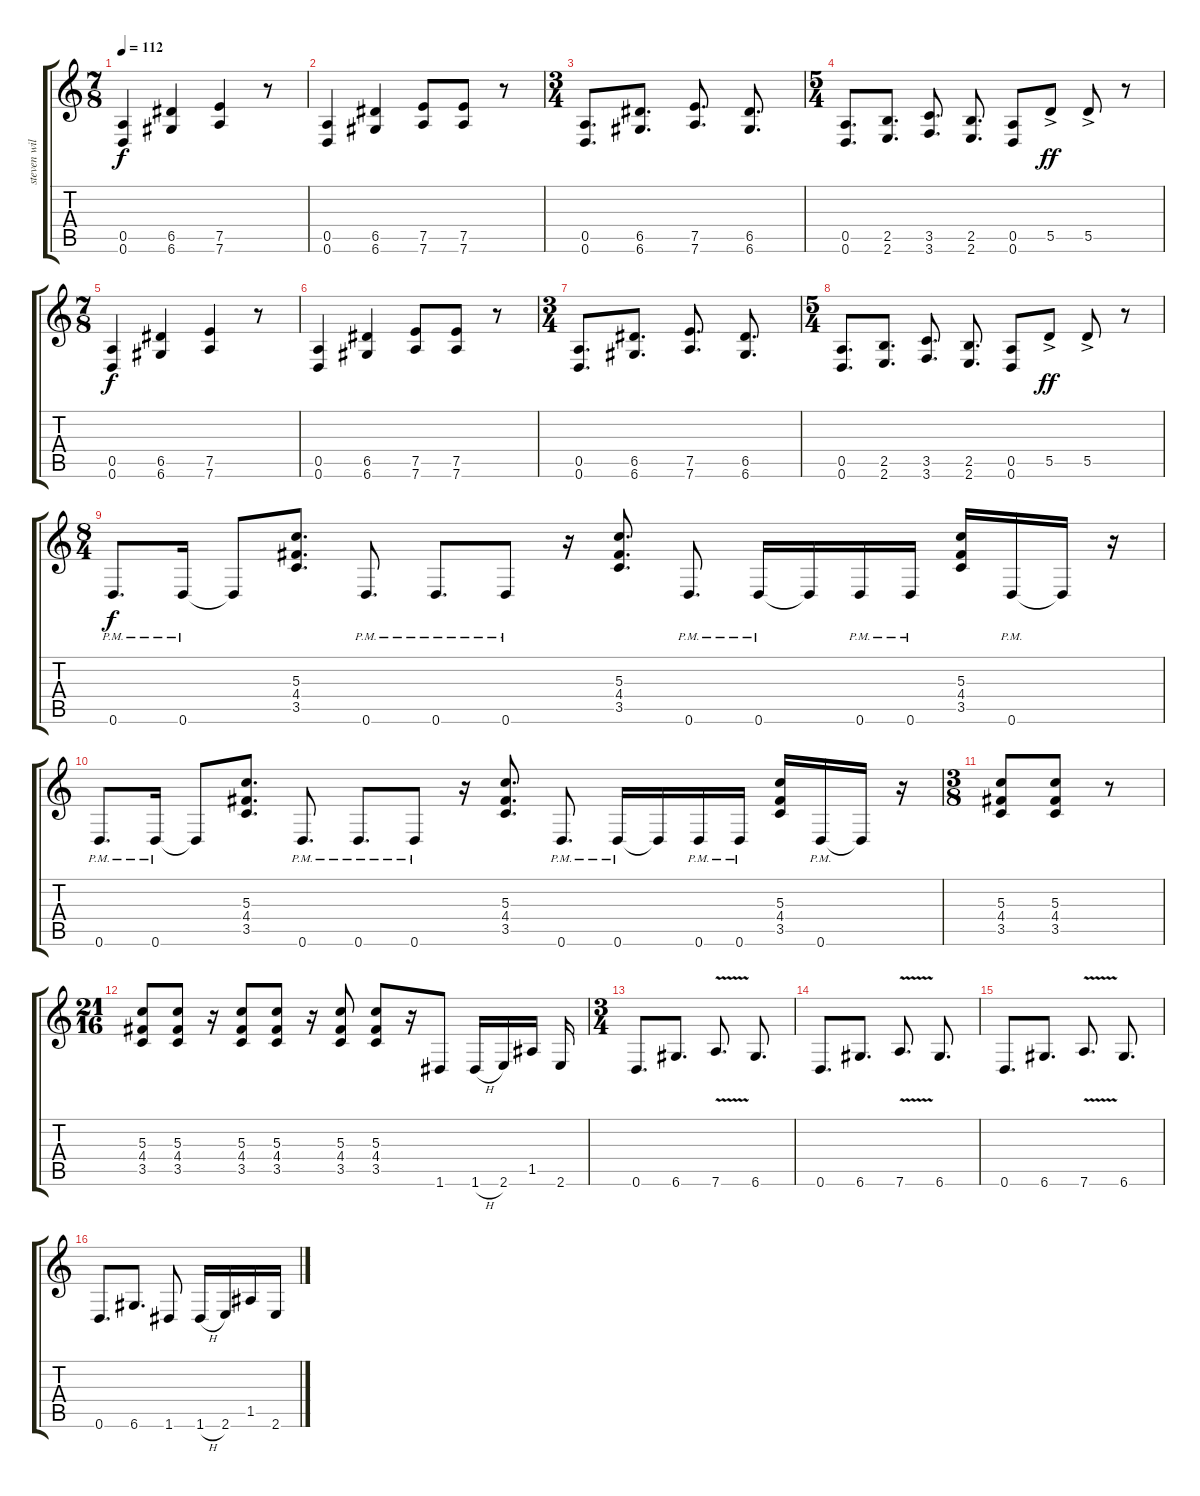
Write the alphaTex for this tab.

\track ("steven wilson" "steven wil") {instrument distortionguitar}
\staff {score tabs}
\tuning (E4 B3 G3 D3 A2 D2) {hide}
\ts (7 8)
\tempo 112
\clef g2
\ks c
(0.5 0.6).4{dy f} (6.5 6.6).4 (7.5 7.6).4 r.8 |
(0.5 0.6).4 (6.5 6.6).4 (7.5 7.6).8 (7.5 7.6).8 r.8 |
\ts (3 4)
(0.5 0.6).8{d} (6.5 6.6).8{d} (7.5 7.6).8{d} (6.5 6.6).8{d} |
\ts (5 4)
(0.5 0.6).8{d} (2.5 2.6).8{d} (3.5 3.6).8{d} (2.5 2.6).8{d} (0.5 0.6).8 5.5{ac}.8{dy ff} 5.5{ac}.8 r.8 |
\ts (7 8)
(0.5 0.6).4{dy f} (6.5 6.6).4 (7.5 7.6).4 r.8 |
(0.5 0.6).4 (6.5 6.6).4 (7.5 7.6).8 (7.5 7.6).8 r.8 |
\ts (3 4)
(0.5 0.6).8{d} (6.5 6.6).8{d} (7.5 7.6).8{d} (6.5 6.6).8{d} |
\ts (5 4)
(0.5 0.6).8{d} (2.5 2.6).8{d} (3.5 3.6).8{d} (2.5 2.6).8{d} (0.5 0.6).8 5.5{ac}.8{dy ff} 5.5{ac}.8 r.8 |
\ts (8 4)
0.6{pm}.8{d dy f} 0.6{pm}.16 0.6{t}.8 (5.3 4.4 3.5).8{d} 0.6{pm}.8{d} 0.6{pm}.8{d} 0.6{pm}.8 r.16 (5.3 4.4 3.5).8{d} 0.6{pm}.8{d} 0.6{pm}.16 0.6{t}.16 0.6{pm}.16 0.6{pm}.16 (5.3 4.4 3.5).16 0.6{pm}.16 0.6{t}.16 r.16 |
0.6{pm}.8{d} 0.6{pm}.16 0.6{t}.8 (5.3 4.4 3.5).8{d} 0.6{pm}.8{d} 0.6{pm}.8{d} 0.6{pm}.8 r.16 (5.3 4.4 3.5).8{d} 0.6{pm}.8{d} 0.6{pm}.16 0.6{t}.16 0.6{pm}.16 0.6{pm}.16 (5.3 4.4 3.5).16 0.6{pm}.16 0.6{t}.16 r.16 |
\ts (3 8)
(5.3 4.4 3.5).8 (5.3 4.4 3.5).8 r.8 |
\ts (21 16)
(5.3 4.4 3.5).8 (5.3 4.4 3.5).8 r.16 (5.3 4.4 3.5).8 (5.3 4.4 3.5).8 r.16 (5.3 4.4 3.5).8 (5.3 4.4 3.5).8 r.16 1.6.8 1.6{h}.16 2.6.16 1.5.16 2.6.16 |
\ts (3 4)
0.6.8{d} 6.6.8{d} 7.6{v}.8{d} 6.6.8{d} |
0.6.8{d} 6.6.8{d} 7.6{v}.8{d} 6.6.8{d} |
0.6.8{d} 6.6.8{d} 7.6{v}.8{d} 6.6.8{d} |
0.6.8{d} 6.6.8{d} 1.6.8 1.6{h}.16 2.6.16 1.5.16 2.6.16
